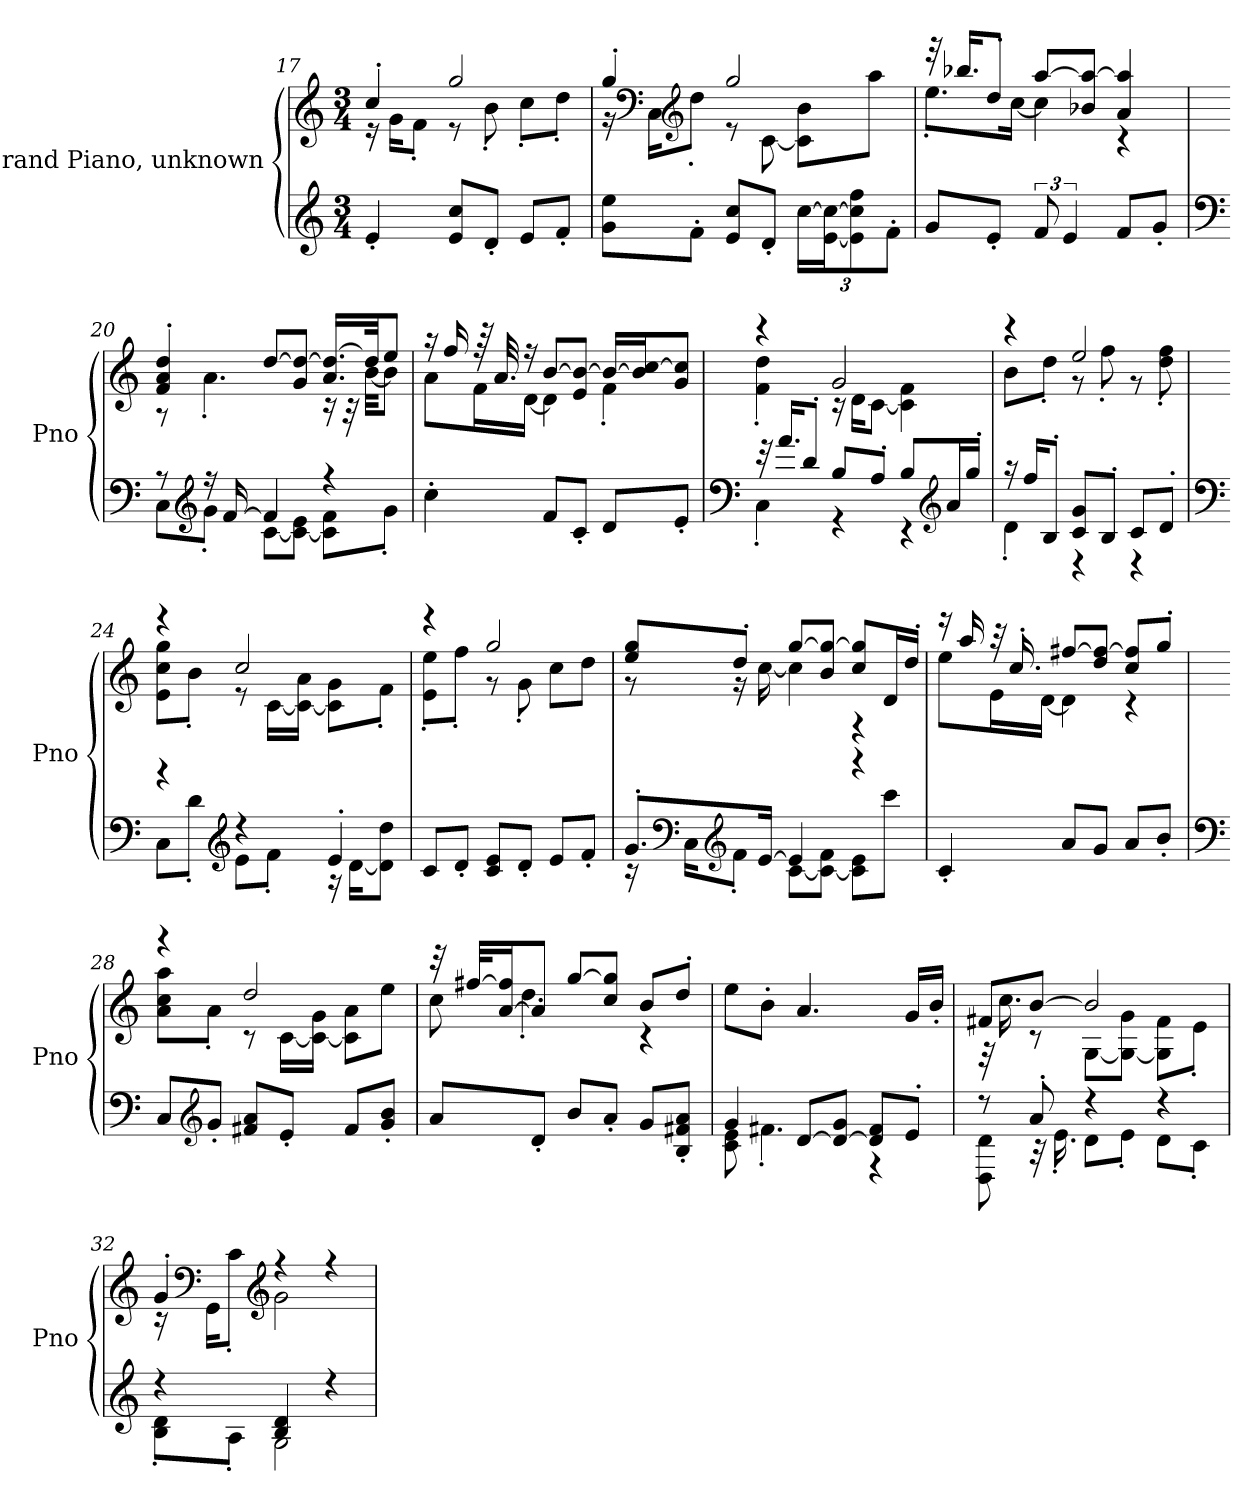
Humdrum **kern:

**kern	**kern
*part1	*part1
*staff2	*staff1
*I"Grand Piano, unknown	*
*I'Pno	*
*clefG2	*clefG2
*k[]	*k[]
*M3/4	*M3/4
=17	=17
*	*^
4e'/	4cc'/	16r
.	.	16g\KL
.	.	8f'\J
8e/ 8cc/L	2gg/	8r
8d'/J	.	8b'\
8e/L	.	8cc'\L
8f'/J	.	8dd'\J
=18	=18	=18
8g\ 8ee\L	4gg'/	16r
*	*clefF4	*
.	.	16C\KL
*	*clefG2	*
8f'\J	.	8dd'\J
8e/ 8cc/L	2gg/	8r
8d'/J	.	[8c\
*Xbrackettup	*	*
[24cc\LL	.	8c\] 8b\L
[24e\ 24cc\_J	.	.
12e\] 12cc\] 12ff\	.	.
.	.	8aa\J
12f'\J	.	.
!!LO:LB:g=z	!!
=19	=19	=19
8g/L	32r	8.ee'\L
.	16.bb-X/KL	.
8e'/J	8dd'/J	.
.	.	[16cc\Jk
*brackettup	*	*
12f/	[8aa/L	4cc\]
6e/	.	.
.	8b-X/ 8aa/_J	.
8f/L	4a/ 4aa/]	4r
8g'/J	.	.
=20	=20	=20
*clefF4	*	*
*^	*	*
8r	8C\L	4f/' 4a/' 4dd/'	8r
*clefG2	*	*	*
16r	8g'\J	.	4.a'\
[16f/	.	.	.
4f/]	[8c\L	[8dd/L	.
.	8c\_ 8e\J	8g/ 8dd/_J	.
4r	8c\] 8f\L	16.a/ 16.dd/_LL	16r
.	.	.	32r
.	.	32dd/JK]	[32b\KKL
.	8g'\J	8ee/J	8b\J]
*v	*v	*	*
=21	=21	=21
4cc'\	16r	8a\L
.	16ff/	.
.	64r	16f\L
.	32.a/	.
.	16r	[16d\JJ
8f/L	[8b/L	4d\]
8c'/J	8e/ 8b/_J	.
8d/L	16b/LL_	4f'\
.	16b/] [16cc/J	.
8e'/J	8g/ 8cc/]J	.
!!LO:PB:g=z	!!
=22	=22	=22
*clefF4	*	*
*^	*	*
32r	4C'\	4r	4f\' 4dd\'
16.a/KL	.	.	.
8d'/J	.	.	.
8B/L	4r	2g/	16r
.	.	.	16d\KL
8A'/J	.	.	[8c\J
8B/L	4r	.	4c\] 4f\
*clefG2	*	*	*
16a/L	.	.	.
16gg'/JJ	.	.	.
=23	=23	=23	=23
16r	4d'\	4r	8b\L
16ff/KL	.	.	.
8B'/J	.	.	8dd'\J
8c/ 8g/L	4r	2ee/	8r
8B'/J	.	.	8ff'\
8c/L	4r	.	8r
8d'/J	.	.	8dd\' 8ff\'
=24	=24	=24	=24
*clefF4	*	*	*
4r	8C\L	4r	8e\ 8cc\ 8gg\L
.	8d'\J	.	8b'\J
*clefG2	*	*	*
4r	8e\L	2cc/	8r
.	8f'\J	.	[16c\LL
.	.	.	16c\_ 16a\JJ
4e'/	16r	.	8c\] 8g\L
.	[16d\KL	.	.
.	8d\] 8dd\J	.	8f'\J
*v	*v	*	*
=25	=25	=25
8c/L	4r	8e\' 8ee\'L
8d'/J	.	8ff'\J
8c/ 8e/L	2gg/	8r
8d'/J	.	8g'\
8e/L	.	8cc\L
8f'/J	.	8dd\J
!!LO:LB:g=z	!!
=26	=26	=26
*^	*	*
8.g'/L	16r	8ee/ 8gg/L	8r
*clefF4	*	*	*
.	16C\KL	.	.
*clefG2	*	*	*
.	8f'\J	8dd'/J	16r
[16e/Jk	.	.	[16cc\
4e/]	[8c\L	[8gg/L	4cc\]
.	8c\_ 8f\J	8b/ 8gg/_J	.
4r	8c\] 8e\L	8cc/ 8gg/]L	4r
.	8ccc\J	16d/L	.
.	.	16dd'/JJ	.
*v	*v	*	*
=27	=27	=27
4c'/	16r	8ee\L
.	16aa/	.
.	32r	16e\L
.	16.cc'/	.
.	.	[16d\JJ
8a/L	[8ff#X/L	4d\]
8g/J	8dd/ 8ff#/_J	.
8a/L	8cc/ 8ff#/]L	4r
8b'/J	8gg'/J	.
=28	=28	=28
*clefF4	*	*
8C/L	4r	8a\ 8cc\ 8aa\L
*clefG2	*	*
8g'/J	.	8a'\J
8f#X/ 8a/L	2dd/	8r
8e'/J	.	[16c\LL
.	.	16c\_ 16g\JJ
8f#/L	.	8c\] 8a\L
8g/' 8b/'J	.	8ee\J
!!LO:LB:g=z	!!
=29	=29	=29
8a/L	32r	8cc\
.	[32ff#X/KLL	.
.	[16a/ 16ff#/]J	.
8d'/J	8a/J]	4.dd'\
8b/L	[8gg/L	.
8a'/J	8cc/ 8gg/]J	.
8g/L	8b/L	4r
8B/' 8f#X/' 8a/'J	8dd'/J	.
*	*v	*v
=30	=30
*^	*
4g/	8c\ 8e\	8ee\L
.	4.f#X'\	8b'\J
[8d/L	.	4.a/
8d/_ 8g/J	.	.
8d/] 8f#/L	4r	.
8e'/J	.	16g/LL
.	.	16b'/JJ
=31	=31	=31
*	*	*^
8r	8D\ 8d\	8f#X/L	32r
.	.	.	16.cc\
8a'/	32r	[8b/J	8r
.	16.e'\	.	.
4r	8d\L	2b/]	[8G\L
.	8e'\J	.	8G\_ 8g\J
4r	8d\L	.	8G\] 8f#\L
.	8c'\J	.	8e'\J
=32	=32	=32	=32
4r	8B\' 8d\'L	4g'/	16r
*	*	*clefF4	*
.	.	.	16GG\KL
.	8A'\J	.	8c'\J
*	*	*clefG2	*
4B/ 4d/	2G\	4r	2g\
4r	.	4r	.
*v	*v	*	*
*	*v	*v
=	=
*-	*-
